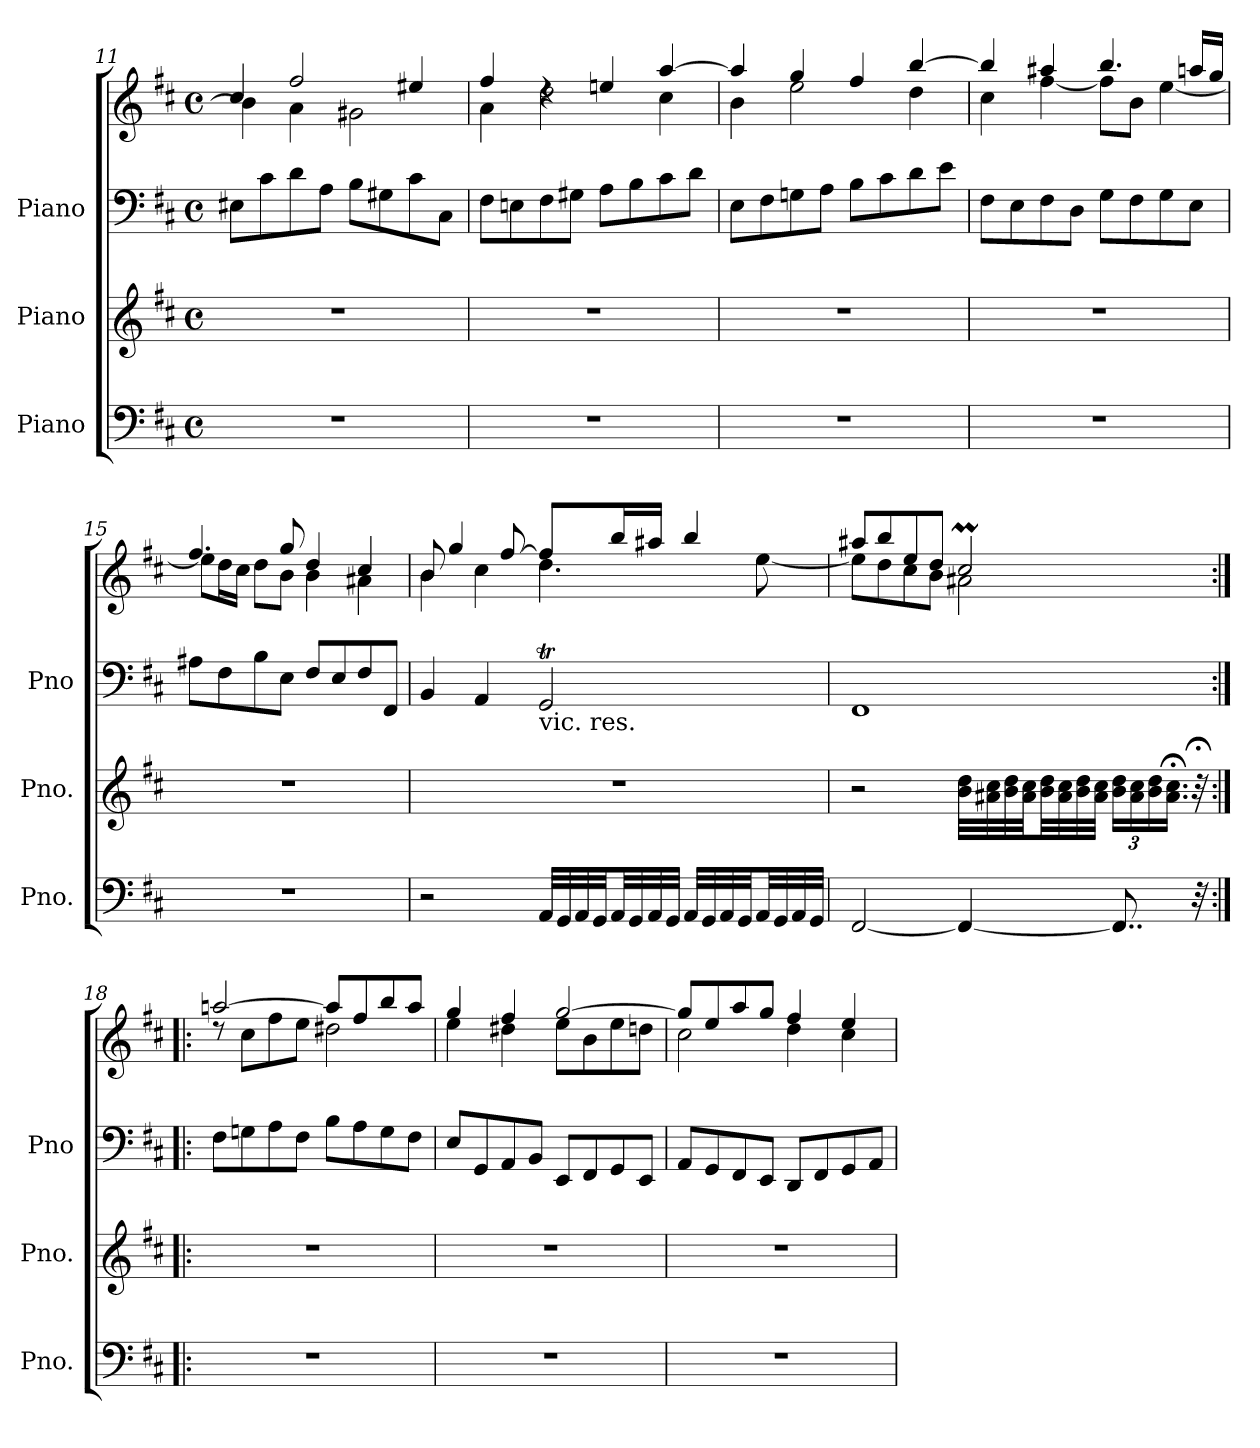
**kern	**kern	**kern	**kern
*part3	*part2	*part1	*part1
*staff4	*staff3	*staff2	*staff1
*I"Piano	*I"Piano	*I"Piano	*
*I'Pno.	*I'Pno.	*I'Pno	*
*clefF4	*clefG2	*clefF4	*clefG2
*k[f#c#]	*k[f#c#]	*k[f#c#]	*k[f#c#]
*M4/4	*M4/4	*M4/4	*M4/4
*met(c)	*met(c)	*met(c)	*met(c)
=11	=11	=11	=11
*	*	*	*^
1r	1r	8E#X\L	4cc#/	4b\]
.	.	8c#\	.	.
.	.	8d\	2ff#/	4a\
.	.	8A\J	.	.
.	.	8B\L	.	2g#X\
.	.	8G#X\	.	.
.	.	8c#\	4ee#X/	.
.	.	8C#\J	.	.
=12	=12	=12	=12	=12
1r	1r	8F#\L	4ff#/	4a\
.	.	8En\	.	.
.	.	8F#\	4rdd	2dd\
.	.	8G#X\J	.	.
.	.	8A\L	4een/	.
.	.	8B\	.	.
.	.	8c#\	[4aa/	4cc#\
.	.	8d\J	.	.
=13	=13	=13	=13	=13
1r	1r	8E\L	4aa/]	4b\
.	.	8F#\	.	.
.	.	8Gn\	4gg/	2ee\
.	.	8A\J	.	.
.	.	8B\L	4ff#/	.
.	.	8c#\	.	.
.	.	8d\	[4bb/	4dd\
.	.	8e\J	.	.
!!LO:LB:g=z	!!
=14	=14	=14	=14	=14
1r	1r	8F#\L	4bb/]	4cc#\
.	.	8E\	.	.
.	.	8F#\	4aa#X/	[4ff#\
.	.	8D\J	.	.
.	.	8G\L	4.bb/	8ff#\L]
.	.	8F#\	.	8b\J
.	.	8G\	.	[4ee\
.	.	8E\J	16aan/LL	.
.	.	.	16gg/JJ	.
=15	=15	=15	=15	=15
1r	1r	8A#X\L	4.ff#/	8ee\L]
.	.	8F#\	.	16dd\L
.	.	.	.	16cc#\JJ
.	.	8B\	.	8dd\L
.	.	8E\J	8gg/	8b\J
.	.	8F#/L	4dd/	4b\
.	.	8E/	.	.
.	.	8F#/	4cc#/	4a#X\
.	.	8FF#/J	.	.
=16	=16	=16	=16	=16
2r	1r	4BB/	8b/	4b\
.	.	.	4gg/	.
.	.	4AA/	.	4cc#\
.	.	.	[8ff#/	.
!	!	!LO:TX:b:t=vic. res.	!	!
32AA/LLL	.	2GGT/	8ff#/L]	4.dd\
32GG/	.	.	.	.
32AA/	.	.	.	.
32GG/JJ	.	.	.	.
32AA/LL	.	.	16bb/L	.
32GG/	.	.	.	.
32AA/	.	.	16aa#X/JJ	.
32GG/JJJ	.	.	.	.
32AA/LLL	.	.	4bb/	.
32GG/	.	.	.	.
32AA/	.	.	.	.
32GG/JJ	.	.	.	.
32AA/LL	.	.	.	[8ee\
32GG/	.	.	.	.
32AA/	.	.	.	.
32GG/JJJ	.	.	.	.
=17	=17	=17	=17	=17
[2FF#/	2r	1FF#	8aa#X/L	8ee\L]
.	.	.	8bb/	8dd\
.	.	.	8ee/	8cc#\
.	.	.	8dd/J	8b\J
4FF#/_	32b\ 32dd\LLL	.	2cc#m/	2a#X\
.	32a#X\ 32cc#\	.	.	.
.	32b\ 32dd\	.	.	.
.	32a#\ 32cc#\JJ	.	.	.
.	32b\ 32dd\LL	.	.	.
.	32a#\ 32cc#\	.	.	.
.	32b\ 32dd\	.	.	.
.	32a#\ 32cc#\JJJ	.	.	.
*	*Xbrackettup	*	*	*
8..FF#/]	24b\ 24dd\LL	.	.	.
.	24a#\ 24cc#\	.	.	.
.	24b\ 24dd\	.	.	.
.	16.a#;<\ 16.cc#;<\JJ	.	.	.
32r	32r;<	.	.	.
!!LO:LB:g=z	!!
=18:|!|:	=18:|!|:	=18:|!|:	=18:|!|:	=18:|!|:
*	*	*	*MM46	*
1r	1r	8F#\L	[2aan/	8rdd
.	.	8Gn\	.	8cc#\L
.	.	8A\	.	8ff#\
.	.	8F#\J	.	8ee\J
.	.	8B\L	8aa/L]	2dd#X\
.	.	8A\	8ff#/	.
.	.	8G\	8bb/	.
.	.	8F#\J	8aa/J	.
=19	=19	=19	=19	=19
1r	1r	8E/L	4gg/	4ee\
.	.	8GG/	.	.
.	.	8AA/	4ff#/	4dd#X\
.	.	8BB/J	.	.
.	.	8EE/L	[2gg/	8ee\L
.	.	8FF#/	.	8b\
.	.	8GG/	.	8ee\
.	.	8EE/J	.	8ddn\J
=20	=20	=20	=20	=20
1r	1r	8AA/L	8gg/L]	2cc#\
.	.	8GG/	8ee/	.
.	.	8FF#/	8aa/	.
.	.	8EE/J	8gg/J	.
.	.	8DD/L	4ff#/	4dd\
.	.	8FF#/	.	.
.	.	8GG/	4ee/	4cc#\
.	.	8AA/J	.	.
*	*	*	*v	*v
=	=	=	=
*-	*-	*-	*-
